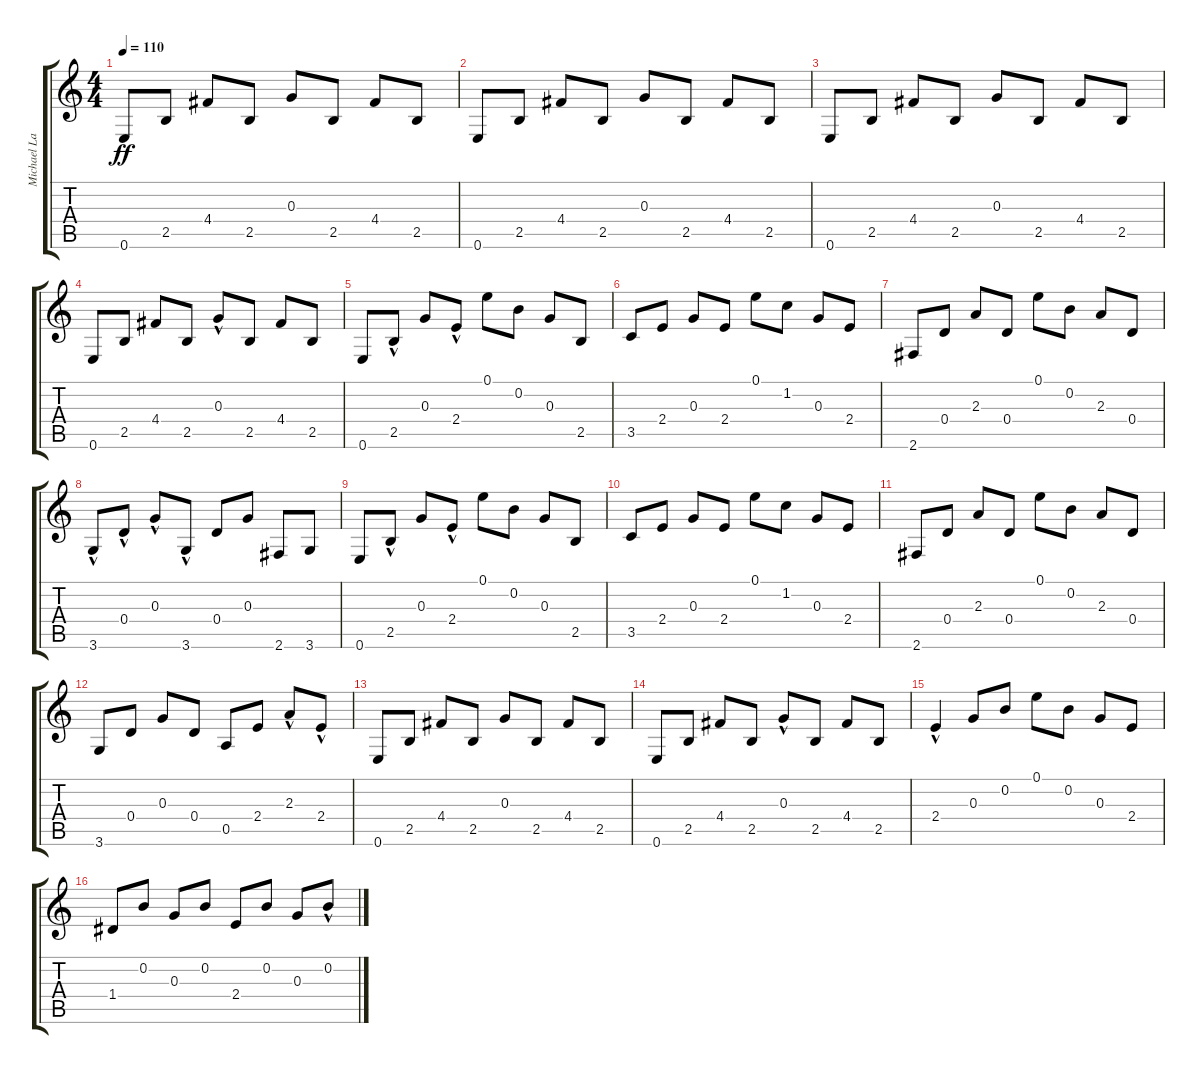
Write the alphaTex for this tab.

\track ("Michael Lardy" "Michael La") {instrument acousticguitarsteel}
\staff {score tabs}
\tuning (E4 B3 G3 D3 A2 E2) {hide}
\ts (4 4)
\tempo 110
\clef g2
\ks c
0.6.8{dy ff instrument acousticguitarsteel} 2.5.8 4.4.8 2.5.8 0.3.8 2.5.8 4.4.8 2.5.8 |
0.6.8 2.5.8 4.4.8 2.5.8 0.3.8 2.5.8 4.4.8 2.5.8 |
0.6.8 2.5.8 4.4.8 2.5.8 0.3.8 2.5.8 4.4.8 2.5.8 |
0.6.8 2.5.8 4.4.8 2.5.8 0.3{hac}.8 2.5.8 4.4.8 2.5.8 |
0.6.8 2.5{hac}.8 0.3.8 2.4{hac}.8 0.1.8 0.2.8 0.3.8 2.5.8 |
3.5.8 2.4.8 0.3.8 2.4.8 0.1.8 1.2.8 0.3.8 2.4.8 |
2.6.8 0.4.8 2.3.8 0.4.8 0.1.8 0.2.8 2.3.8 0.4.8 |
3.6{hac}.8 0.4{hac}.8 0.3{hac}.8 3.6{hac}.8 0.4.8 0.3.8 2.6.8 3.6.8 |
0.6.8 2.5{hac}.8 0.3.8 2.4{hac}.8 0.1.8 0.2.8 0.3.8 2.5.8 |
3.5.8 2.4.8 0.3.8 2.4.8 0.1.8 1.2.8 0.3.8 2.4.8 |
2.6.8 0.4.8 2.3.8 0.4.8 0.1.8 0.2.8 2.3.8 0.4.8 |
3.6.8 0.4.8 0.3.8 0.4.8 0.5.8 2.4.8 2.3{hac}.8 2.4{hac}.8 |
0.6.8 2.5.8 4.4.8 2.5.8 0.3.8 2.5.8 4.4.8 2.5.8 |
0.6.8 2.5.8 4.4.8 2.5.8 0.3{hac}.8 2.5.8 4.4.8 2.5.8 |
2.4{hac}.4 0.3.8 0.2.8 0.1.8 0.2.8 0.3.8 2.4.8 |
1.4.8 0.2.8 0.3.8 0.2.8 2.4.8 0.2.8 0.3.8 0.2{hac}.8
